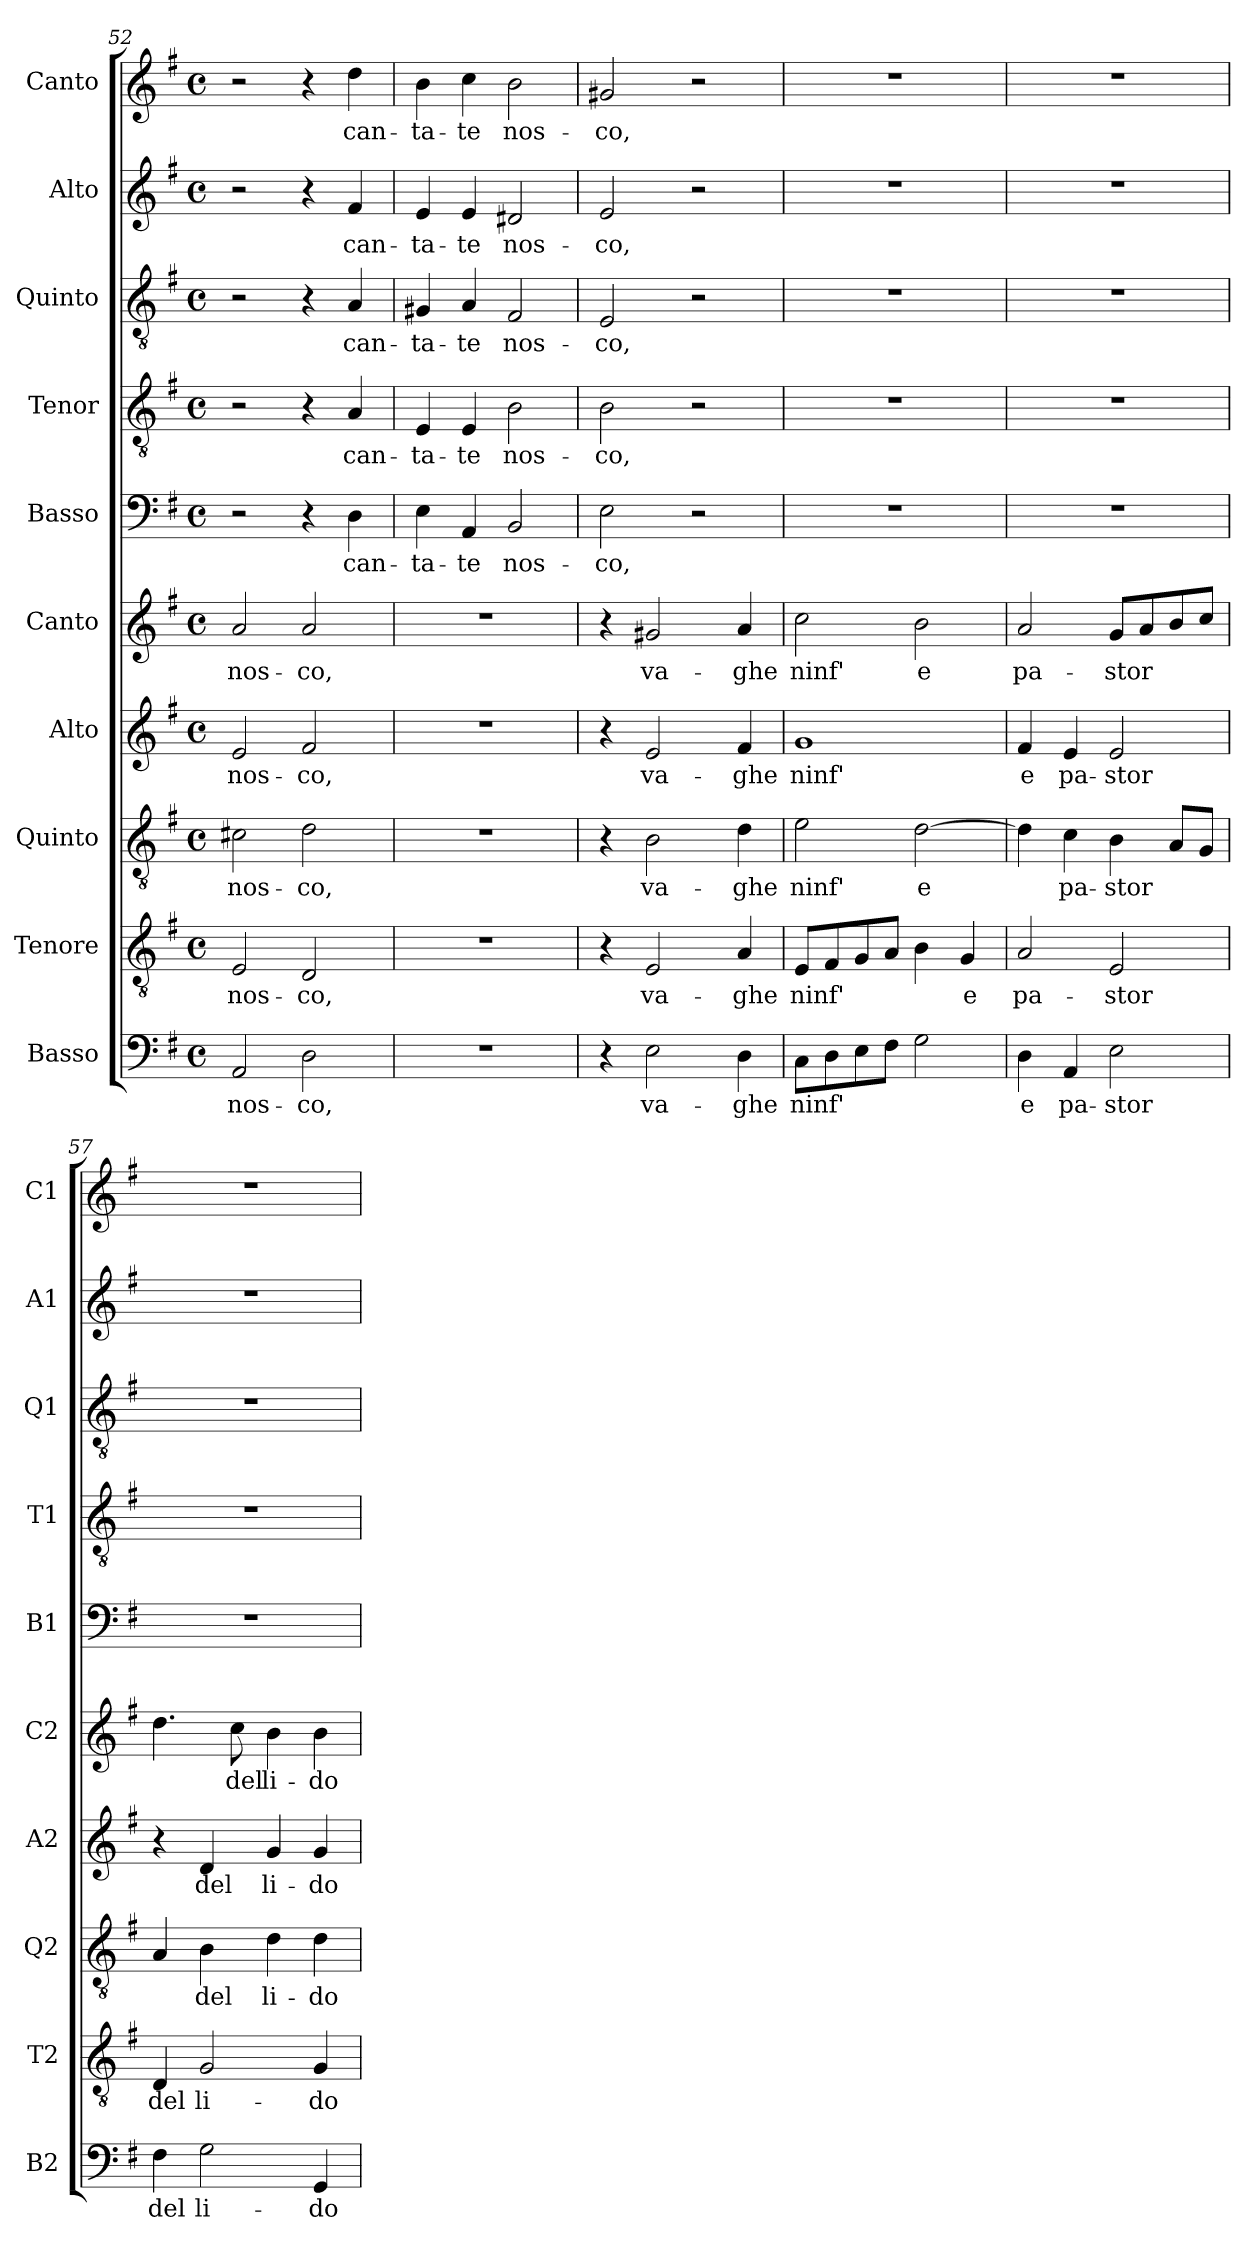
**kern	**text	**kern	**text	**kern	**text	**kern	**text	**kern	**text	**kern	**text	**kern	**text	**kern	**text	**kern	**text	**kern	**text
*part10	*part10	*part9	*part9	*part8	*part8	*part7	*part7	*part6	*part6	*part5	*part5	*part4	*part4	*part3	*part3	*part2	*part2	*part1	*part1
*staff10	*staff10	*staff9	*staff9	*staff8	*staff8	*staff7	*staff7	*staff6	*staff6	*staff5	*staff5	*staff4	*staff4	*staff3	*staff3	*staff2	*staff2	*staff1	*staff1
*I"Basso	*	*I"Tenore	*	*I"Quinto	*	*I"Alto	*	*I"Canto	*	*I"Basso	*	*I"Tenor	*	*I"Quinto	*	*I"Alto	*	*I"Canto	*
*I'B2	*	*I'T2	*	*I'Q2	*	*I'A2	*	*I'C2	*	*I'B1	*	*I'T1	*	*I'Q1	*	*I'A1	*	*I'C1	*
*clefF4	*	*clefGv2	*	*clefGv2	*	*clefG2	*	*clefG2	*	*clefF4	*	*clefGv2	*	*clefGv2	*	*clefG2	*	*clefG2	*
*k[f#]	*	*k[f#]	*	*k[f#]	*	*k[f#]	*	*k[f#]	*	*k[f#]	*	*k[f#]	*	*k[f#]	*	*k[f#]	*	*k[f#]	*
*G:	*	*G:	*	*G:	*	*G:	*	*G:	*	*G:	*	*G:	*	*G:	*	*G:	*	*G:	*
*M4/4	*	*M4/4	*	*M4/4	*	*M4/4	*	*M4/4	*	*M4/4	*	*M4/4	*	*M4/4	*	*M4/4	*	*M4/4	*
*met(c)	*	*met(c)	*	*met(c)	*	*met(c)	*	*met(c)	*	*met(c)	*	*met(c)	*	*met(c)	*	*met(c)	*	*met(c)	*
=52	=52	=52	=52	=52	=52	=52	=52	=52	=52	=52	=52	=52	=52	=52	=52	=52	=52	=52	=52
!	!LO:LY:b	!	!LO:LY:b	!	!LO:LY:b	!	!LO:LY:b	!	!LO:LY:b	!	!	!	!	!	!	!	!	!	!
2AA/	nos-	2E/	nos-	2c#X\	nos-	2e/	nos-	2a/	nos-	2r	.	2r	.	2r	.	2r	.	2r	.
!	!LO:LY:b	!	!LO:LY:b	!	!LO:LY:b	!	!LO:LY:b	!	!LO:LY:b	!	!	!	!	!	!	!	!	!	!
2D\	-co,	2D/	-co,	2d\	-co,	2f#/	-co,	2a/	-co,	4r	.	4r	.	4r	.	4r	.	4r	.
!	!	!	!	!	!	!	!	!	!	!	!LO:LY:b	!	!LO:LY:b	!	!LO:LY:b	!	!LO:LY:b	!	!LO:LY:b
.	.	.	.	.	.	.	.	.	.	4D\	can-	4A/	can-	4A/	can-	4f#/	can-	4dd\	can-
=53	=53	=53	=53	=53	=53	=53	=53	=53	=53	=53	=53	=53	=53	=53	=53	=53	=53	=53	=53
!	!	!	!	!	!	!	!	!	!	!	!LO:LY:b	!	!LO:LY:b	!	!LO:LY:b	!	!LO:LY:b	!	!LO:LY:b
1r	.	1r	.	1r	.	1r	.	1r	.	4E\	-ta-	4E/	-ta-	4G#X/	-ta-	4e/	-ta-	4b\	-ta-
!	!	!	!	!	!	!	!	!	!	!	!LO:LY:b	!	!LO:LY:b	!	!LO:LY:b	!	!LO:LY:b	!	!LO:LY:b
.	.	.	.	.	.	.	.	.	.	4AA/	-te	4E/	-te	4A/	-te	4e/	-te	4cc\	-te
!	!	!	!	!	!	!	!	!	!	!	!LO:LY:b	!	!LO:LY:b	!	!LO:LY:b	!	!LO:LY:b	!	!LO:LY:b
.	.	.	.	.	.	.	.	.	.	2BB/	nos-	2B\	nos-	2F#/	nos-	2d#X/	nos-	2b\	nos-
=54	=54	=54	=54	=54	=54	=54	=54	=54	=54	=54	=54	=54	=54	=54	=54	=54	=54	=54	=54
!	!	!	!	!	!	!	!	!	!	!	!LO:LY:b	!	!LO:LY:b	!	!LO:LY:b	!	!LO:LY:b	!	!LO:LY:b
4r	.	4r	.	4r	.	4r	.	4r	.	2E\	-co,	2B\	-co,	2E/	-co,	2e/	-co,	2g#X/	-co,
!	!LO:LY:b	!	!LO:LY:b	!	!LO:LY:b	!	!LO:LY:b	!	!LO:LY:b	!	!	!	!	!	!	!	!	!	!
2E\	va-	2E/	va-	2B\	va-	2e/	va-	2g#X/	va-	.	.	.	.	.	.	.	.	.	.
.	.	.	.	.	.	.	.	.	.	2r	.	2r	.	2r	.	2r	.	2r	.
!	!LO:LY:b	!	!LO:LY:b	!	!LO:LY:b	!	!LO:LY:b	!	!LO:LY:b	!	!	!	!	!	!	!	!	!	!
4D\	-ghe	4A/	-ghe	4d\	-ghe	4f#/	-ghe	4a/	-ghe	.	.	.	.	.	.	.	.	.	.
!!LO:PB:g=z
=55	=55	=55	=55	=55	=55	=55	=55	=55	=55	=55	=55	=55	=55	=55	=55	=55	=55	=55	=55
!	!LO:LY:b	!	!LO:LY:b	!	!LO:LY:b	!	!LO:LY:b	!	!LO:LY:b	!	!	!	!	!	!	!	!	!	!
8C\L	ninf'	8E/L	ninf'	2e\	ninf'	1g	ninf'	2cc\	ninf'	1r	.	1r	.	1r	.	1r	.	1r	.
8D\	.	8F#/	.	.	.	.	.	.	.	.	.	.	.	.	.	.	.	.	.
8E\	.	8G/	.	.	.	.	.	.	.	.	.	.	.	.	.	.	.	.	.
8F#\J	.	8A/J	.	.	.	.	.	.	.	.	.	.	.	.	.	.	.	.	.
!	!	!	!	!	!LO:LY:b	!	!	!	!LO:LY:b	!	!	!	!	!	!	!	!	!	!
2G\	.	4B\	.	[2d\	e	.	.	2b\	e	.	.	.	.	.	.	.	.	.	.
!	!	!	!LO:LY:b	!	!	!	!	!	!	!	!	!	!	!	!	!	!	!	!
.	.	4G/	e	.	.	.	.	.	.	.	.	.	.	.	.	.	.	.	.
=56	=56	=56	=56	=56	=56	=56	=56	=56	=56	=56	=56	=56	=56	=56	=56	=56	=56	=56	=56
!	!LO:LY:b	!	!LO:LY:b	!	!	!	!LO:LY:b	!	!LO:LY:b	!	!	!	!	!	!	!	!	!	!
4D\	e	2A/	pa-	4d\]	.	4f#/	e	2a/	pa-	1r	.	1r	.	1r	.	1r	.	1r	.
!	!LO:LY:b	!	!	!	!LO:LY:b	!	!LO:LY:b	!	!	!	!	!	!	!	!	!	!	!	!
4AA/	pa-	.	.	4c\	pa-	4e/	pa-	.	.	.	.	.	.	.	.	.	.	.	.
!	!LO:LY:b	!	!LO:LY:b	!	!LO:LY:b	!	!LO:LY:b	!	!LO:LY:b	!	!	!	!	!	!	!	!	!	!
2E\	-stor	2E/	-stor	4B\	-stor	2e/	-stor	8g/L	-stor	.	.	.	.	.	.	.	.	.	.
.	.	.	.	.	.	.	.	8a/	.	.	.	.	.	.	.	.	.	.	.
.	.	.	.	8A/L	.	.	.	8b/	.	.	.	.	.	.	.	.	.	.	.
.	.	.	.	8G/J	.	.	.	8cc/J	.	.	.	.	.	.	.	.	.	.	.
=57	=57	=57	=57	=57	=57	=57	=57	=57	=57	=57	=57	=57	=57	=57	=57	=57	=57	=57	=57
!	!LO:LY:b	!	!LO:LY:b	!	!	!	!	!	!	!	!	!	!	!	!	!	!	!	!
4F#\	del	4D/	del	4A/	.	4r	.	4.dd\	.	1r	.	1r	.	1r	.	1r	.	1r	.
!	!LO:LY:b	!	!LO:LY:b	!	!LO:LY:b	!	!LO:LY:b	!	!	!	!	!	!	!	!	!	!	!	!
2G\	li-	2G/	li-	4B\	del	4d/	del	.	.	.	.	.	.	.	.	.	.	.	.
!	!	!	!	!	!	!	!	!	!LO:LY:b	!	!	!	!	!	!	!	!	!	!
.	.	.	.	.	.	.	.	8cc\	del	.	.	.	.	.	.	.	.	.	.
!	!	!	!	!	!LO:LY:b	!	!LO:LY:b	!	!LO:LY:b	!	!	!	!	!	!	!	!	!	!
.	.	.	.	4d\	li-	4g/	li-	4b\	li-	.	.	.	.	.	.	.	.	.	.
!	!LO:LY:b	!	!LO:LY:b	!	!LO:LY:b	!	!LO:LY:b	!	!LO:LY:b	!	!	!	!	!	!	!	!	!	!
4GG/	-do	4G/	-do	4d\	-do	4g/	-do	4b\	-do	.	.	.	.	.	.	.	.	.	.
=	=	=	=	=	=	=	=	=	=	=	=	=	=	=	=	=	=	=	=
*-	*-	*-	*-	*-	*-	*-	*-	*-	*-	*-	*-	*-	*-	*-	*-	*-	*-	*-	*-
